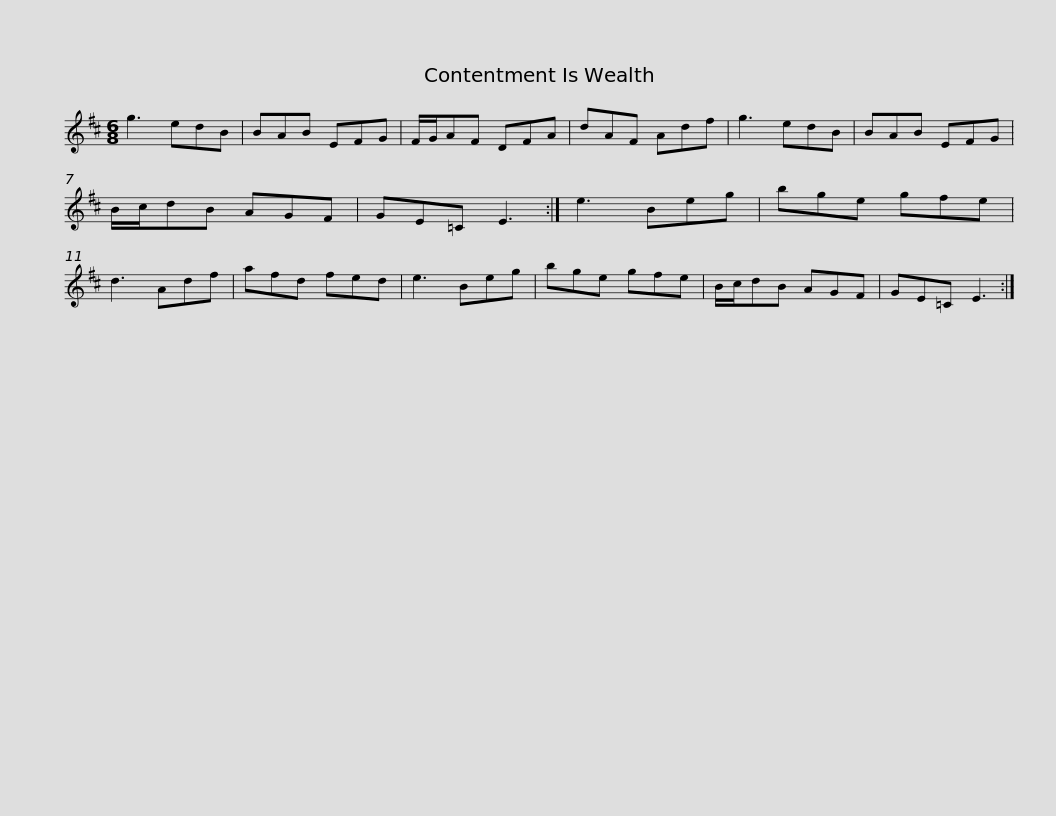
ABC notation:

X:1
L:1/8
M:6/8
I:linebreak $
K:D
V:1 treble
V:1
 g3 edB | BAB EFG | F/G/AF DFA | dAF Adf | g3 edB | %5
 BAB EFG | B/c/dB AGF |$ GE=C E3 :| e3 Beg | bge gfe | %10
 d3 Adf | afd fed | e3 Beg | bge gfe | B/c/dB AGF |$ %15
 GE=C E3 :| %16
